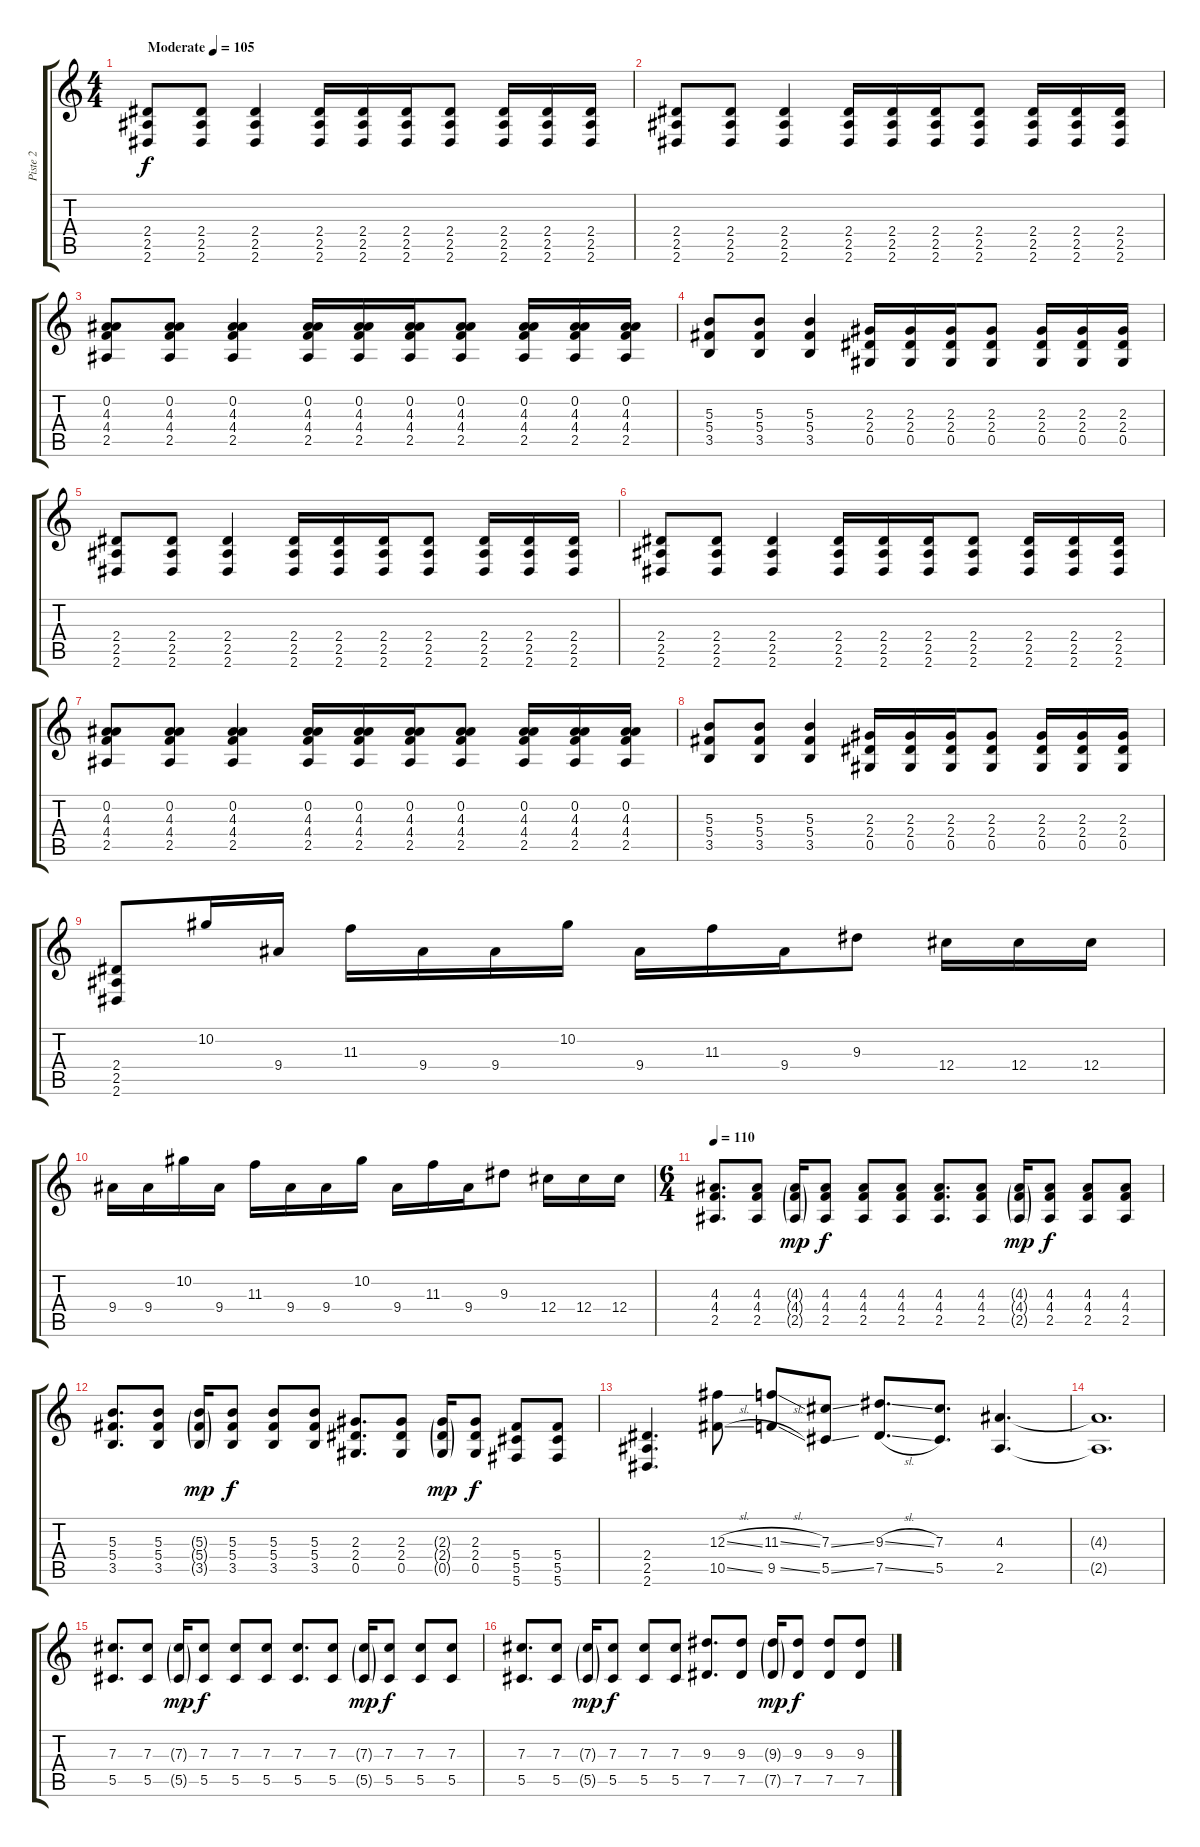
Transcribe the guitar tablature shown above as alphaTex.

\track ("Piste 2" "Piste 2") {instrument overdrivenguitar}
\staff {score tabs}
\tuning (Eb4 Bb3 Gb3 Db3 Ab2 Db2) {hide}
\ts (4 4)
\tempo (105 "Moderate")
\clef g2
\ks c
(2.4 2.5 2.6).8{dy f instrument overdrivenguitar} (2.4 2.5 2.6).8 (2.4 2.5 2.6).4 (2.4 2.5 2.6).16 (2.4 2.5 2.6).16 (2.4 2.5 2.6).16 (2.4 2.5 2.6).8 (2.4 2.5 2.6).16 (2.4 2.5 2.6).16 (2.4 2.5 2.6).16 |
(2.4 2.5 2.6).8 (2.4 2.5 2.6).8 (2.4 2.5 2.6).4 (2.4 2.5 2.6).16 (2.4 2.5 2.6).16 (2.4 2.5 2.6).16 (2.4 2.5 2.6).8 (2.4 2.5 2.6).16 (2.4 2.5 2.6).16 (2.4 2.5 2.6).16 |
(0.2 4.3 4.4 2.5).8 (0.2 4.3 4.4 2.5).8 (0.2 4.3 4.4 2.5).4 (0.2 4.3 4.4 2.5).16 (0.2 4.3 4.4 2.5).16 (0.2 4.3 4.4 2.5).16 (0.2 4.3 4.4 2.5).8 (0.2 4.3 4.4 2.5).16 (0.2 4.3 4.4 2.5).16 (0.2 4.3 4.4 2.5).16 |
(5.3 5.4 3.5).8 (5.3 5.4 3.5).8 (5.3 5.4 3.5).4 (2.3 2.4 0.5).16 (2.3 2.4 0.5).16 (2.3 2.4 0.5).16 (2.3 2.4 0.5).8 (2.3 2.4 0.5).16 (2.3 2.4 0.5).16 (2.3 2.4 0.5).16 |
(2.4 2.5 2.6).8 (2.4 2.5 2.6).8 (2.4 2.5 2.6).4 (2.4 2.5 2.6).16 (2.4 2.5 2.6).16 (2.4 2.5 2.6).16 (2.4 2.5 2.6).8 (2.4 2.5 2.6).16 (2.4 2.5 2.6).16 (2.4 2.5 2.6).16 |
(2.4 2.5 2.6).8 (2.4 2.5 2.6).8 (2.4 2.5 2.6).4 (2.4 2.5 2.6).16 (2.4 2.5 2.6).16 (2.4 2.5 2.6).16 (2.4 2.5 2.6).8 (2.4 2.5 2.6).16 (2.4 2.5 2.6).16 (2.4 2.5 2.6).16 |
(0.2 4.3 4.4 2.5).8 (0.2 4.3 4.4 2.5).8 (0.2 4.3 4.4 2.5).4 (0.2 4.3 4.4 2.5).16 (0.2 4.3 4.4 2.5).16 (0.2 4.3 4.4 2.5).16 (0.2 4.3 4.4 2.5).8 (0.2 4.3 4.4 2.5).16 (0.2 4.3 4.4 2.5).16 (0.2 4.3 4.4 2.5).16 |
(5.3 5.4 3.5).8 (5.3 5.4 3.5).8 (5.3 5.4 3.5).4 (2.3 2.4 0.5).16 (2.3 2.4 0.5).16 (2.3 2.4 0.5).16 (2.3 2.4 0.5).8 (2.3 2.4 0.5).16 (2.3 2.4 0.5).16 (2.3 2.4 0.5).16 |
(2.4 2.5 2.6).8 10.2.16 9.4.16 11.3.16 9.4.16 9.4.16 10.2.16 9.4.16 11.3.16 9.4.16 9.3.8 12.4.16 12.4.16 12.4.16 |
9.4.16 9.4.16 10.2.16 9.4.16 11.3.16 9.4.16 9.4.16 10.2.16 9.4.16 11.3.16 9.4.16 9.3.8 12.4.16 12.4.16 12.4.16 |
\ts (6 4)
\tempo 110
(4.3 4.4 2.5).8{d} (4.3 4.4 2.5).8 (4.3{g} 4.4{g} 2.5{g}).16{dy mp} (4.3 4.4 2.5).8{dy f} (4.3 4.4 2.5).8 (4.3 4.4 2.5).8 (4.3 4.4 2.5).8{d} (4.3 4.4 2.5).8 (4.3{g} 4.4{g} 2.5{g}).16{dy mp} (4.3 4.4 2.5).8{dy f} (4.3 4.4 2.5).8 (4.3 4.4 2.5).8 |
(5.3 5.4 3.5).8{d} (5.3 5.4 3.5).8 (5.3{g} 5.4{g} 3.5{g}).16{dy mp} (5.3 5.4 3.5).8{dy f} (5.3 5.4 3.5).8 (5.3 5.4 3.5).8 (2.3 2.4 0.5).8{d} (2.3 2.4 0.5).8 (2.3{g} 2.4{g} 0.5{g}).16{dy mp} (2.3 2.4 0.5).8{dy f} (5.4 5.5 5.6).8 (5.4 5.5 5.6).8 |
(2.4 2.5 2.6).4{d} (12.3{sl} 10.5{sl}).8 (11.3{sl} 9.5{sl}).8 (7.3{ss} 5.5{ss}).8 (9.3{sl} 7.5{sl}).8{d} (7.3 5.5).8{d} (4.3 2.5).4{d} |
(4.3{t} 2.5{t}).1{d} |
(7.3 5.5).8{d} (7.3 5.5).8 (7.3{g} 5.5{g}).16{dy mp} (7.3 5.5).8{dy f} (7.3 5.5).8 (7.3 5.5).8 (7.3 5.5).8{d} (7.3 5.5).8 (7.3{g} 5.5{g}).16{dy mp} (7.3 5.5).8{dy f} (7.3 5.5).8 (7.3 5.5).8 |
(7.3 5.5).8{d} (7.3 5.5).8 (7.3{g} 5.5{g}).16{dy mp} (7.3 5.5).8{dy f} (7.3 5.5).8 (7.3 5.5).8 (9.3 7.5).8{d} (9.3 7.5).8 (9.3{g} 7.5{g}).16{dy mp} (9.3 7.5).8{dy f} (9.3 7.5).8 (9.3 7.5).8
